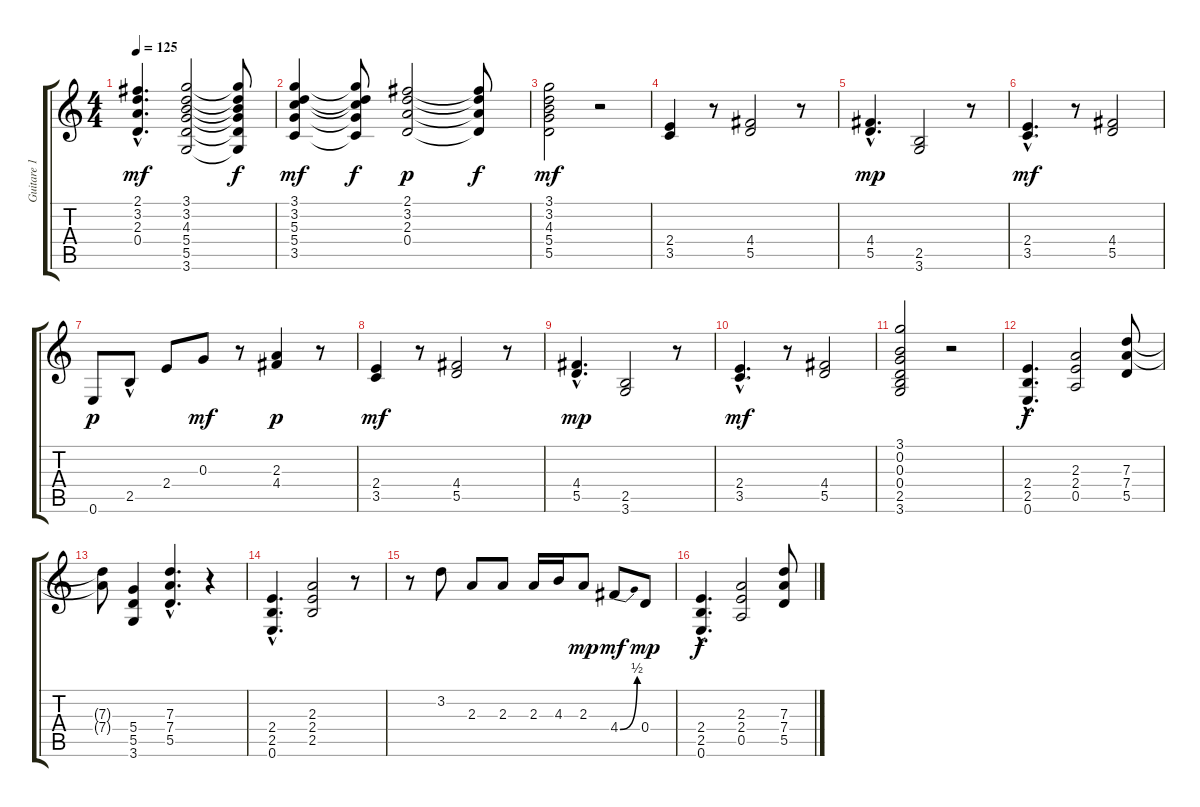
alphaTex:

\track ("Guitare 1" "Guitare 1") {instrument electricguitarclean}
\staff {score tabs}
\tuning (E4 B3 G3 D3 A2 E2) {hide}
\ts (4 4)
\tempo 125
\clef g2
\ks c
(2.1{hac} 3.2 2.3 0.4{hac}).4{d dy mf} (3.1 3.2 4.3 5.4 5.5 3.6).2 (3.1{t} 3.2{t} 4.3{t} 5.4{t} 5.5{t} 3.6{t}).8{dy f} |
(3.1 3.2 5.3 5.4 3.5).4{dy mf} (3.1{t} 3.2{t} 5.3{t} 5.4{t} 3.5{t}).8{dy f} (2.1 3.2 2.3 0.4).2{dy p} (2.1{t} 3.2{t} 2.3{t} 0.4{t}).8{dy f} |
(3.1 3.2 4.3 5.4 5.5).2{dy mf} r.2 |
(2.4 3.5).4{volume 16} r.8 (4.4 5.5).2 r.8 |
(4.4{hac} 5.5{hac}).4{d dy mp} (2.5 3.6).2 r.8 |
(2.4{hac} 3.5{hac}).4{d dy mf} r.8 (4.4 5.5).2 |
0.6.8{dy p} 2.5{hac}.8 2.4.8 0.3.8{dy mf} r.8 (2.3 4.4).4{dy p} r.8 |
(2.4 3.5).4{dy mf volume 16} r.8 (4.4 5.5).2 r.8 |
(4.4{hac} 5.5{hac}).4{d dy mp} (2.5 3.6).2 r.8 |
(2.4{hac} 3.5{hac}).4{d dy mf} r.8 (4.4 5.5).2 |
(3.1 0.2 0.3 0.4 2.5 3.6).2 r.2 |
(2.4{hac} 2.5 0.6{hac}).4{d dy f} (2.3 2.4 0.5).2 (7.3 7.4 5.5).8 |
(7.3{t} 7.4{t}).8 (5.4 5.5 3.6).4 (7.3{hac} 7.4{hac} 5.5{hac}).4{d} r.4 |
(2.4{hac} 2.5{hac} 0.6{hac}).4{d} (2.3 2.4 2.5).2 r.8 |
r.8 3.2.8 2.3.8 2.3.8 2.3.16 4.3.16 2.3.8{dy mp} 4.4{be (bend 0 0 60 2)}.8{dy mf} 0.4.8{dy mp} |
(2.4{hac} 2.5 0.6{hac}).4{d dy f} (2.3 2.4 0.5).2 (7.3 7.4 5.5).8
